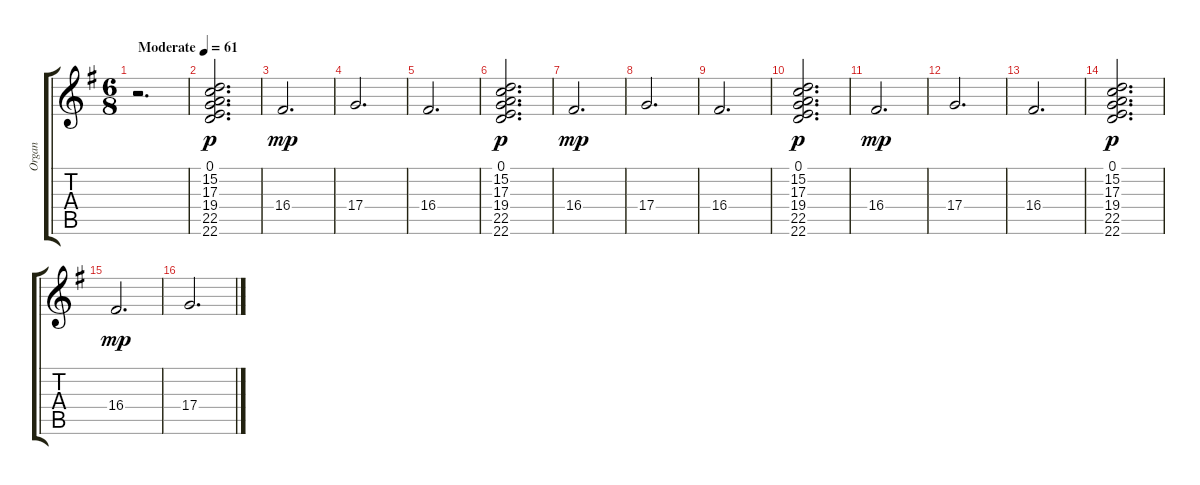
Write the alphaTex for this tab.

\track ("Organ" "Organ") {instrument percussiveorgan}
\staff {score tabs}
\tuning (E4 B3 G3 D3 A2 E2) {hide}
\ts (6 8)
\tempo (61 "Moderate")
\clef g2
\ks g
r.2{d dy p instrument percussiveorgan} |
(0.1 15.2 17.3 19.4 22.5 22.6).2{d} |
16.4.2{d dy mp} |
17.4.2{d} |
16.4.2{d} |
(0.1 15.2 17.3 19.4 22.5 22.6).2{d dy p} |
16.4.2{d dy mp} |
17.4.2{d} |
16.4.2{d} |
(0.1 15.2 17.3 19.4 22.5 22.6).2{d dy p} |
16.4.2{d dy mp} |
17.4.2{d} |
16.4.2{d} |
(0.1 15.2 17.3 19.4 22.5 22.6).2{d dy p} |
16.4.2{d dy mp} |
17.4.2{d}
